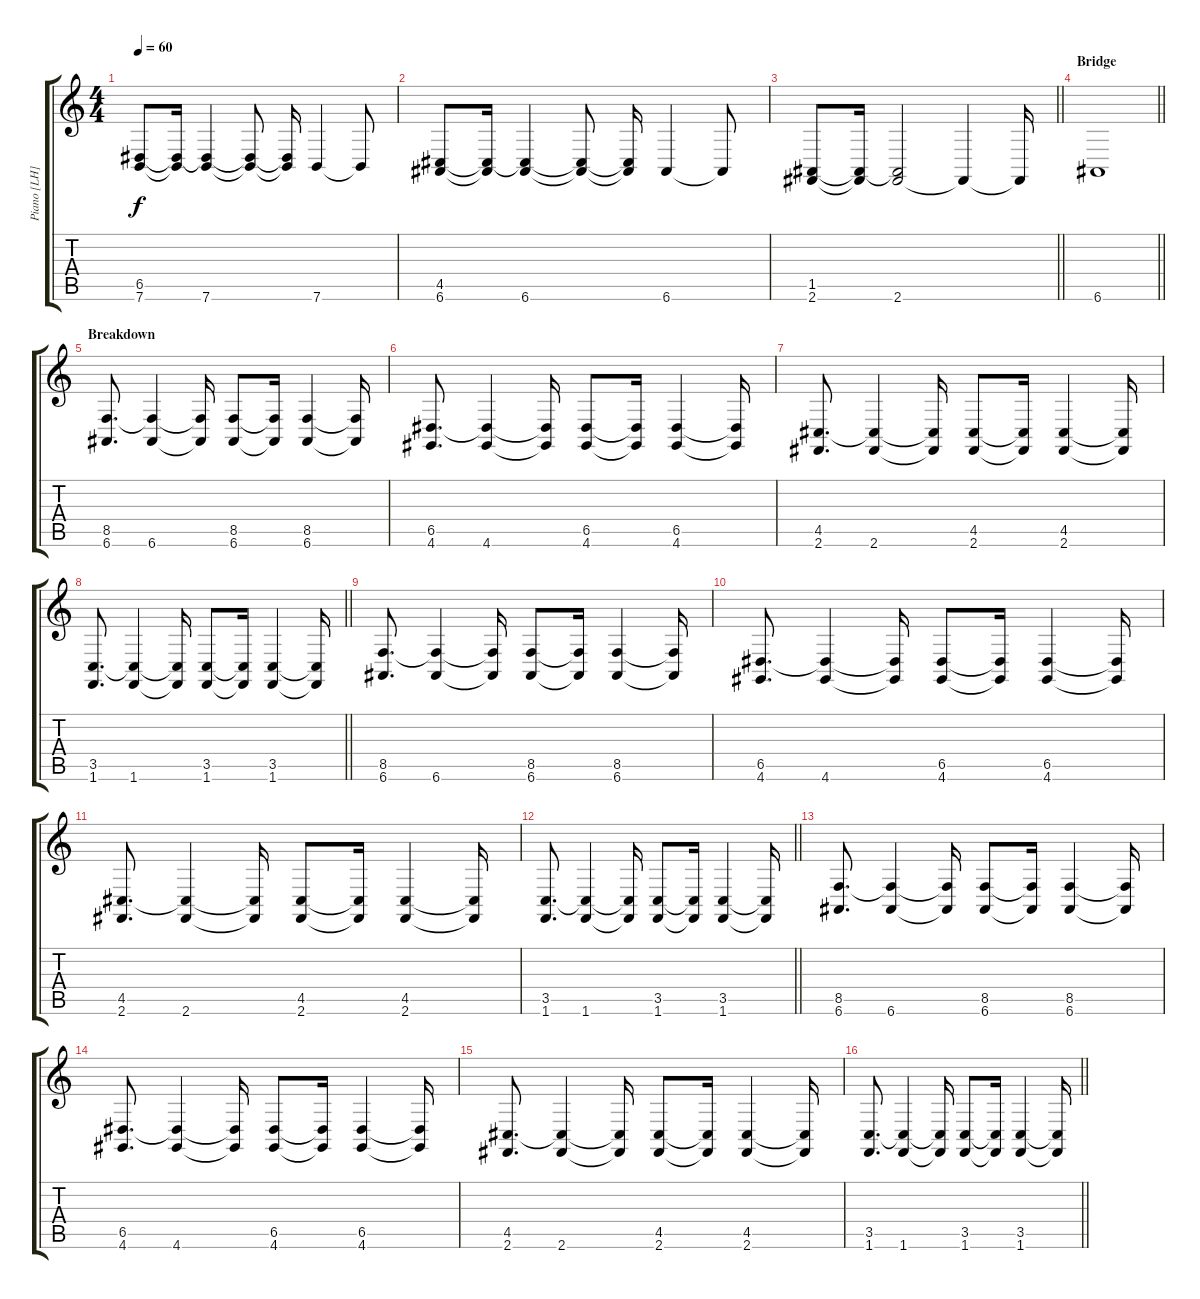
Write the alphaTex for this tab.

\track ("Piano [LH]" "Piano [LH]") {instrument brightacousticpiano}
\staff {score tabs}
\tuning (E4 B3 G3 D3 A2 E2) {hide}
\ts (4 4)
\tempo 60
\clef g2
\ks c
(6.5 7.6).8{dy f} (6.5{t} 7.6{t}).16 (6.5{t} 7.6).4 (6.5{t} 7.6{t}).8 (6.5{t} 7.6{t}).16 7.6.4 7.6{t}.8 |
(4.5 6.6).8 (4.5{t} 6.6{t}).16 (4.5{t} 6.6).4 (4.5{t} 6.6{t}).8 (4.5{t} 6.6{t}).16 6.6.4 6.6{t}.8 |
\barLineRight lightlight
(1.5 2.6).8 (1.5{t} 2.6{t}).16 (1.5{t} 2.6).2 2.6{t}.4 2.6{t}.16 |
\section ("" "Bridge")
\barLineRight lightlight
6.6.1 |
\section ("" "Breakdown")
(8.5 6.6).8{d} (8.5{t} 6.6).4 (8.5{t} 6.6{t}).16 (8.5 6.6).8 (8.5{t} 6.6{t}).16 (8.5 6.6).4 (8.5{t} 6.6{t}).16 |
(6.5 4.6).8{d} (6.5{t} 4.6).4 (6.5{t} 4.6{t}).16 (6.5 4.6).8 (6.5{t} 4.6{t}).16 (6.5 4.6).4 (6.5{t} 4.6{t}).16 |
(4.5 2.6).8{d} (4.5{t} 2.6).4 (4.5{t} 2.6{t}).16 (4.5 2.6).8 (4.5{t} 2.6{t}).16 (4.5 2.6).4 (4.5{t} 2.6{t}).16 |
\barLineRight lightlight
(3.5 1.6).8{d} (3.5{t} 1.6).4 (3.5{t} 1.6{t}).16 (3.5 1.6).8 (3.5{t} 1.6{t}).16 (3.5 1.6).4 (3.5{t} 1.6{t}).16 |
(8.5 6.6).8{d} (8.5{t} 6.6).4 (8.5{t} 6.6{t}).16 (8.5 6.6).8 (8.5{t} 6.6{t}).16 (8.5 6.6).4 (8.5{t} 6.6{t}).16 |
(6.5 4.6).8{d} (6.5{t} 4.6).4 (6.5{t} 4.6{t}).16 (6.5 4.6).8 (6.5{t} 4.6{t}).16 (6.5 4.6).4 (6.5{t} 4.6{t}).16 |
(4.5 2.6).8{d} (4.5{t} 2.6).4 (4.5{t} 2.6{t}).16 (4.5 2.6).8 (4.5{t} 2.6{t}).16 (4.5 2.6).4 (4.5{t} 2.6{t}).16 |
\barLineRight lightlight
(3.5 1.6).8{d} (3.5{t} 1.6).4 (3.5{t} 1.6{t}).16 (3.5 1.6).8 (3.5{t} 1.6{t}).16 (3.5 1.6).4 (3.5{t} 1.6{t}).16 |
(8.5 6.6).8{d} (8.5{t} 6.6).4 (8.5{t} 6.6{t}).16 (8.5 6.6).8 (8.5{t} 6.6{t}).16 (8.5 6.6).4 (8.5{t} 6.6{t}).16 |
(6.5 4.6).8{d} (6.5{t} 4.6).4 (6.5{t} 4.6{t}).16 (6.5 4.6).8 (6.5{t} 4.6{t}).16 (6.5 4.6).4 (6.5{t} 4.6{t}).16 |
(4.5 2.6).8{d} (4.5{t} 2.6).4 (4.5{t} 2.6{t}).16 (4.5 2.6).8 (4.5{t} 2.6{t}).16 (4.5 2.6).4 (4.5{t} 2.6{t}).16 |
\barLineRight lightlight
(3.5 1.6).8{d} (3.5{t} 1.6).4 (3.5{t} 1.6{t}).16 (3.5 1.6).8 (3.5{t} 1.6{t}).16 (3.5 1.6).4 (3.5{t} 1.6{t}).16
